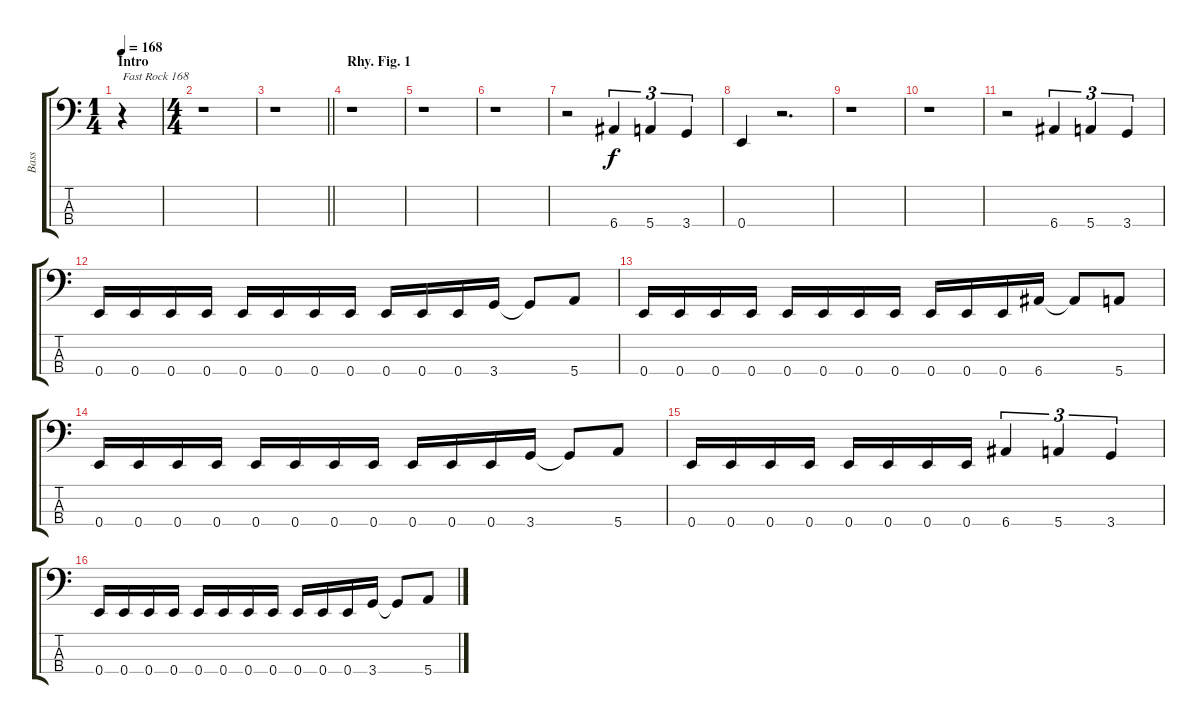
\track ("Bass" "Bass") {instrument electricbassfinger}
\staff {score tabs}
\tuning (G2 D2 A1 E1) {hide}
\ts (1 4)
\section ("" "Intro")
\tempo 168
\clef f4
\ks c
r.4{txt "Fast Rock 168" dy f instrument electricbassfinger} |
\ts (4 4)
r.1 |
\barLineRight lightlight
r.1 |
\section ("" "Rhy. Fig. 1")
r.1 |
r.1 |
r.1 |
r.2 6.4.4{tu (3 2)} 5.4.4{tu (3 2)} 3.4.4{tu (3 2)} |
0.4.4 r.2{d} |
r.1 |
r.1 |
r.2 6.4.4{tu (3 2)} 5.4.4{tu (3 2)} 3.4.4{tu (3 2)} |
0.4.16 0.4.16 0.4.16 0.4.16 0.4.16 0.4.16 0.4.16 0.4.16 0.4.16 0.4.16 0.4.16 3.4.16 3.4{t}.8 5.4.8 |
0.4.16 0.4.16 0.4.16 0.4.16 0.4.16 0.4.16 0.4.16 0.4.16 0.4.16 0.4.16 0.4.16 6.4.16 6.4{t}.8 5.4.8 |
0.4.16 0.4.16 0.4.16 0.4.16 0.4.16 0.4.16 0.4.16 0.4.16 0.4.16 0.4.16 0.4.16 3.4.16 3.4{t}.8 5.4.8 |
0.4.16 0.4.16 0.4.16 0.4.16 0.4.16 0.4.16 0.4.16 0.4.16 6.4.4{tu (3 2)} 5.4.4{tu (3 2)} 3.4.4{tu (3 2)} |
0.4.16 0.4.16 0.4.16 0.4.16 0.4.16 0.4.16 0.4.16 0.4.16 0.4.16 0.4.16 0.4.16 3.4.16 3.4{t}.8 5.4.8
